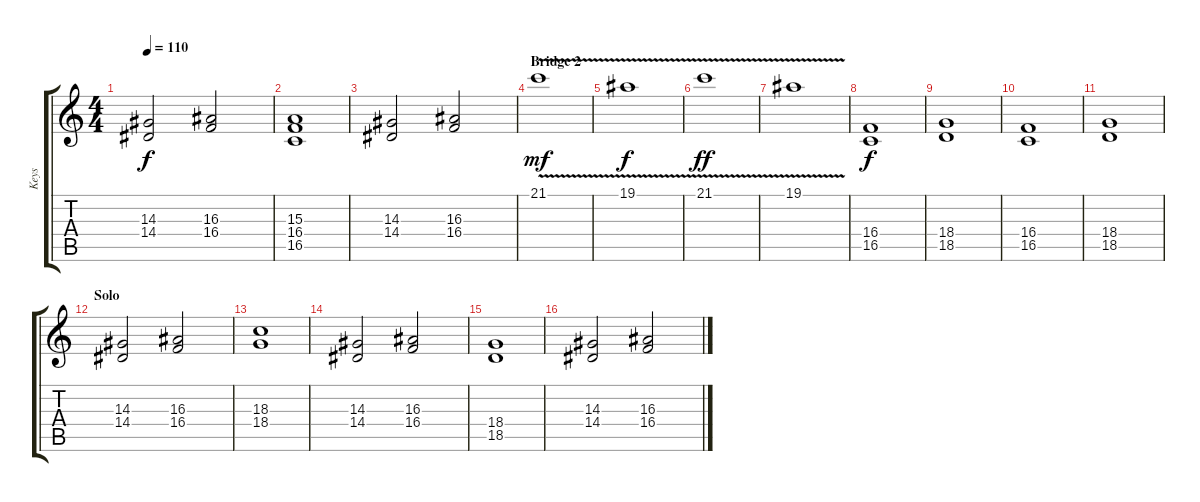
\track ("Keys" "Keys") {instrument pad2warm}
\staff {score tabs}
\tuning (Eb4 Bb3 Gb3 Db3 Ab2 Eb2) {hide}
\ts (4 4)
\tempo 110
\clef g2
\ks c
(14.3 14.4).2{dy f} (16.3 16.4).2 |
(15.3 16.4 16.5).1 |
(14.3 14.4).2 (16.3 16.4).2 |
\section ("" "Bridge 2")
21.1{v}.1{dy mf} |
19.1{v}.1{dy f} |
21.1{v}.1{dy ff} |
19.1{v}.1 |
(16.4 16.5).1{dy f} |
(18.4 18.5).1 |
(16.4 16.5).1 |
(18.4 18.5).1 |
\section ("" "Solo")
(14.3 14.4).2 (16.3 16.4).2 |
(18.3 18.4).1 |
(14.3 14.4).2 (16.3 16.4).2 |
(18.4 18.5).1 |
(14.3 14.4).2 (16.3 16.4).2
